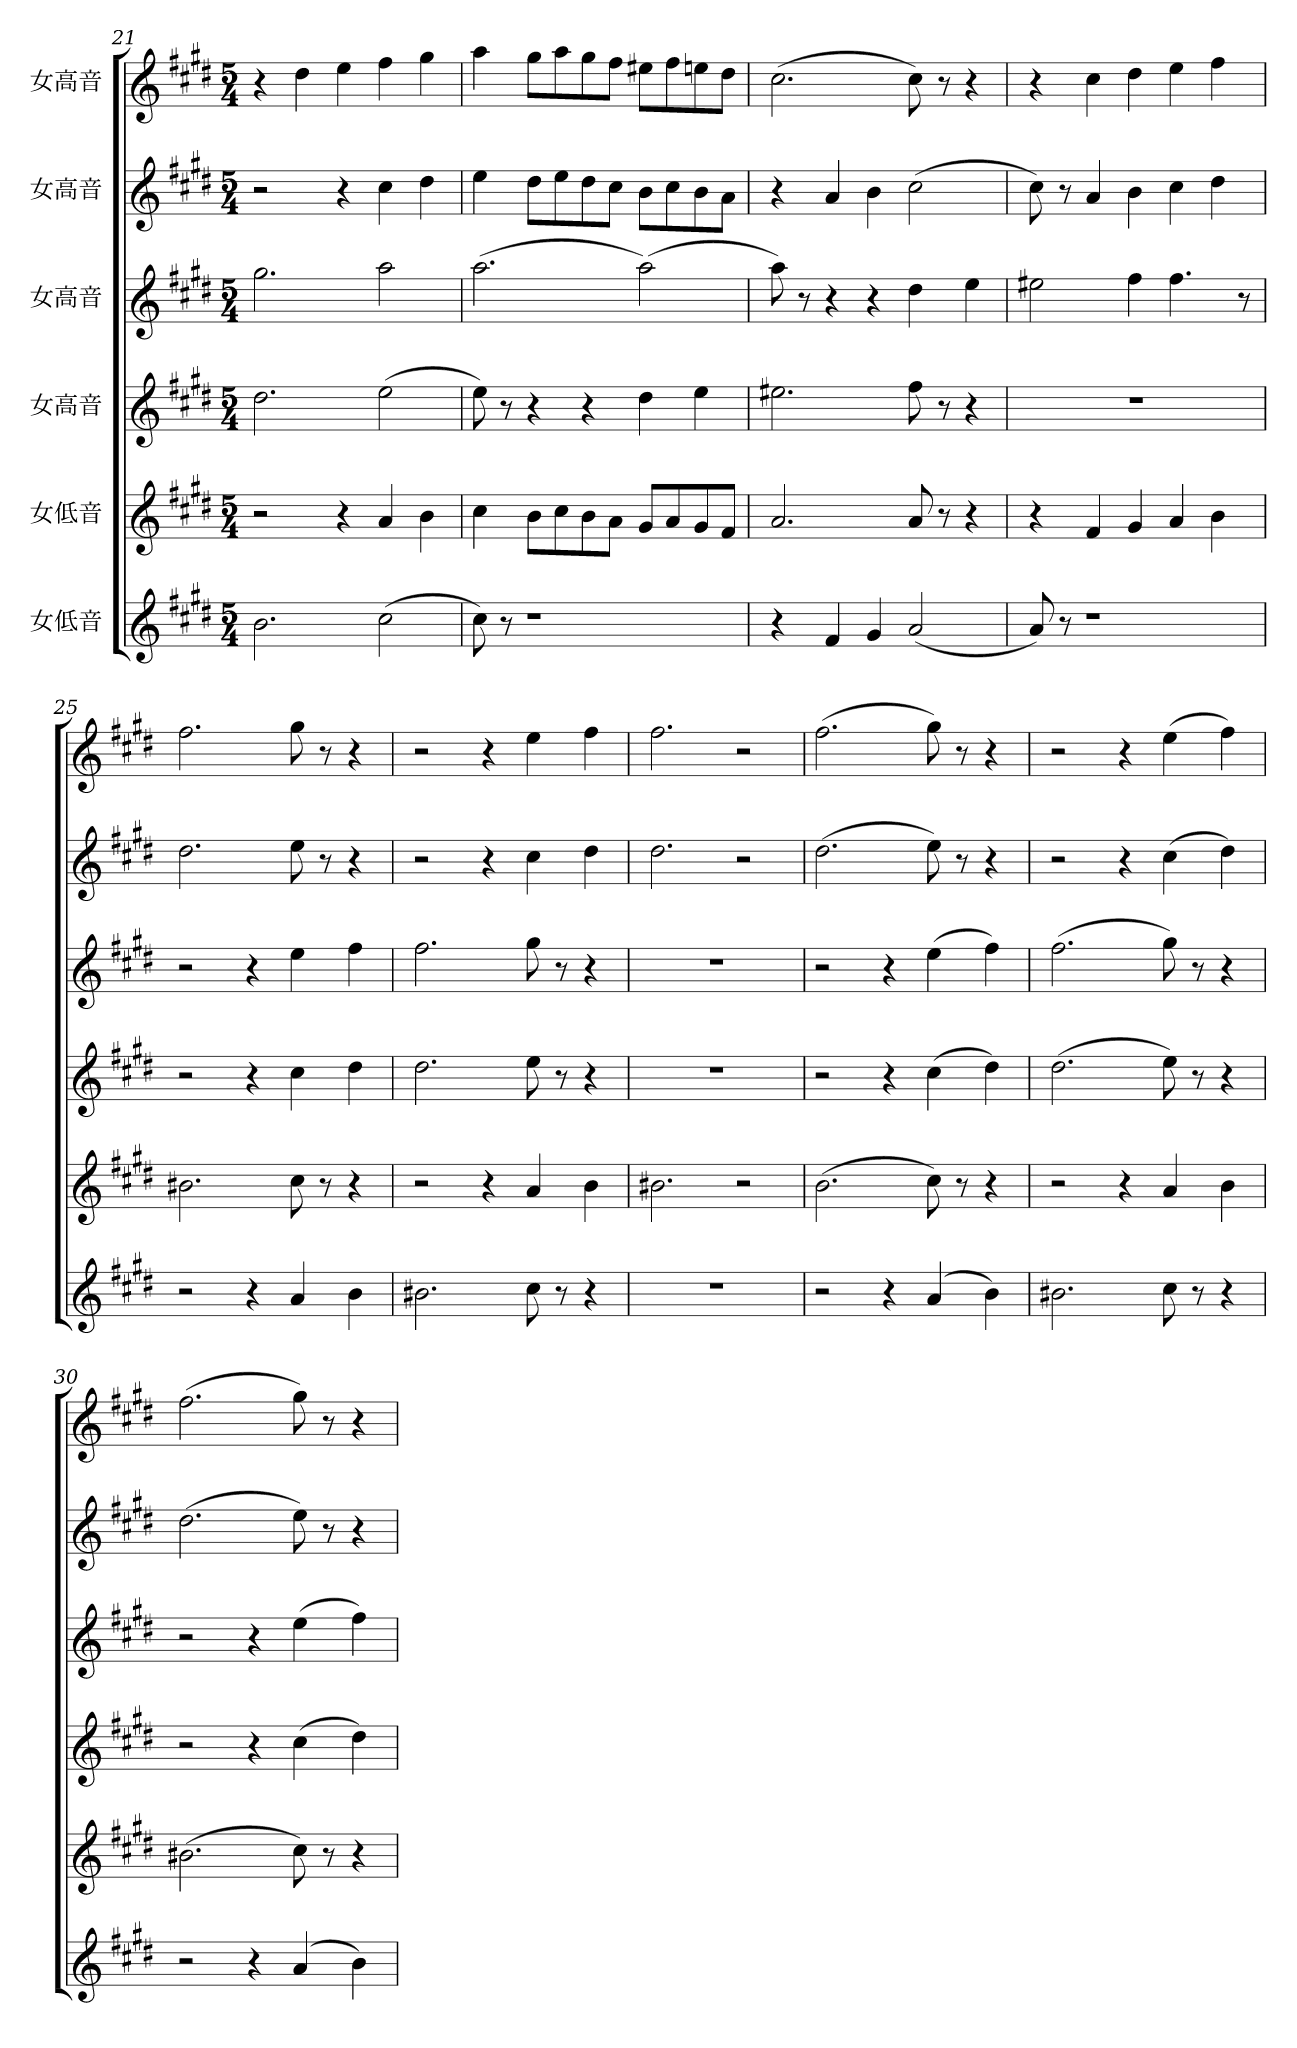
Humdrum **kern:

**kern	**kern	**kern	**kern	**kern	**kern
*part6	*part5	*part4	*part3	*part2	*part1
*staff6	*staff5	*staff4	*staff3	*staff2	*staff1
*I"女低音	*I"女低音	*I"女高音	*I"女高音	*I"女高音	*I"女高音
*clefG2	*clefG2	*clefG2	*clefG2	*clefG2	*clefG2
*k[f#c#g#d#]	*k[f#c#g#d#]	*k[f#c#g#d#]	*k[f#c#g#d#]	*k[f#c#g#d#]	*k[f#c#g#d#]
*M5/4	*M5/4	*M5/4	*M5/4	*M5/4	*M5/4
=21	=21	=21	=21	=21	=21
2.b\	2r	2.dd#\	2.gg#\	2r	4r
.	.	.	.	.	4dd#\
.	4r	.	.	4r	4ee\
(2cc#\	4a/	(2ee\	2aa\	4cc#\	4ff#\
.	4b\	.	.	4dd#\	4gg#\
!!LO:LB:g=z
=22	=22	=22	=22	=22	=22
8cc#\)	4cc#\	8ee\)	(2.aa\	4ee\	4aa\
8r	.	8r	.	.	.
1r	8b\L	4r	.	8dd#\L	8gg#\L
.	8cc#\	.	.	8ee\	8aa\
.	8b\	4r	.	8dd#\	8gg#\
.	8a\J	.	.	8cc#\J	8ff#\J
.	8g#/L	4dd#\	(2aa\)	8b\L	8ee#X\L
.	8a/	.	.	8cc#\	8ff#\
.	8g#/	4ee\	.	8b\	8een\
.	8f#/J	.	.	8a\J	8dd#\J
=23	=23	=23	=23	=23	=23
4r	2.a/	2.ee#X\	8aa\)	4r	(2.cc#\
.	.	.	8r	.	.
4f#/	.	.	4r	4a/	.
4g#/	.	.	4r	4b\	.
(2a/	8a/	8ff#\	4dd#\	(2cc#\	8cc#\)
.	8r	8r	.	.	8r
.	4r	4r	4ee\	.	4r
=24	=24	=24	=24	=24	=24
8a/)	4r	4%5r	2ee#X\	8cc#\)	4r
8r	.	.	.	8r	.
1r	4f#/	.	.	4a/	4cc#\
.	4g#/	.	4ff#\	4b\	4dd#\
.	4a/	.	4.ff#\	4cc#\	4ee\
.	4b\	.	.	4dd#\	4ff#\
.	.	.	8r	.	.
=25	=25	=25	=25	=25	=25
2r	2.b#X\	2r	2r	2.dd#\	2.ff#\
4r	.	4r	4r	.	.
4a/	8cc#\	4cc#\	4ee\	8ee\	8gg#\
.	8r	.	.	8r	8r
4b\	4r	4dd#\	4ff#\	4r	4r
=26	=26	=26	=26	=26	=26
2.b#X\	2r	2.dd#\	2.ff#\	2r	2r
.	4r	.	.	4r	4r
8cc#\	4a/	8ee\	8gg#\	4cc#\	4ee\
8r	.	8r	8r	.	.
4r	4b\	4r	4r	4dd#\	4ff#\
=27	=27	=27	=27	=27	=27
4%5r	2.b#X\	4%5r	4%5r	2.dd#\	2.ff#\
.	2r	.	.	2r	2r
!!LO:PB:g=z
=28	=28	=28	=28	=28	=28
2r	(2.b\	2r	2r	(2.dd#\	(2.ff#\
4r	.	4r	4r	.	.
(4a/	8cc#\)	(4cc#\	(4ee\	8ee\)	8gg#\)
.	8r	.	.	8r	8r
4b\)	4r	4dd#\)	4ff#\)	4r	4r
=29	=29	=29	=29	=29	=29
2.b#X\	2r	(2.dd#\	(2.ff#\	2r	2r
.	4r	.	.	4r	4r
8cc#\	4a/	8ee\)	8gg#\)	(4cc#\	(4ee\
8r	.	8r	8r	.	.
4r	4b\	4r	4r	4dd#\)	4ff#\)
=30	=30	=30	=30	=30	=30
2r	(2.b#X\	2r	2r	(2.dd#\	(2.ff#\
4r	.	4r	4r	.	.
(4a/	8cc#\)	(4cc#\	(4ee\	8ee\)	8gg#\)
.	8r	.	.	8r	8r
4b\)	4r	4dd#\)	4ff#\)	4r	4r
=	=	=	=	=	=
*-	*-	*-	*-	*-	*-
